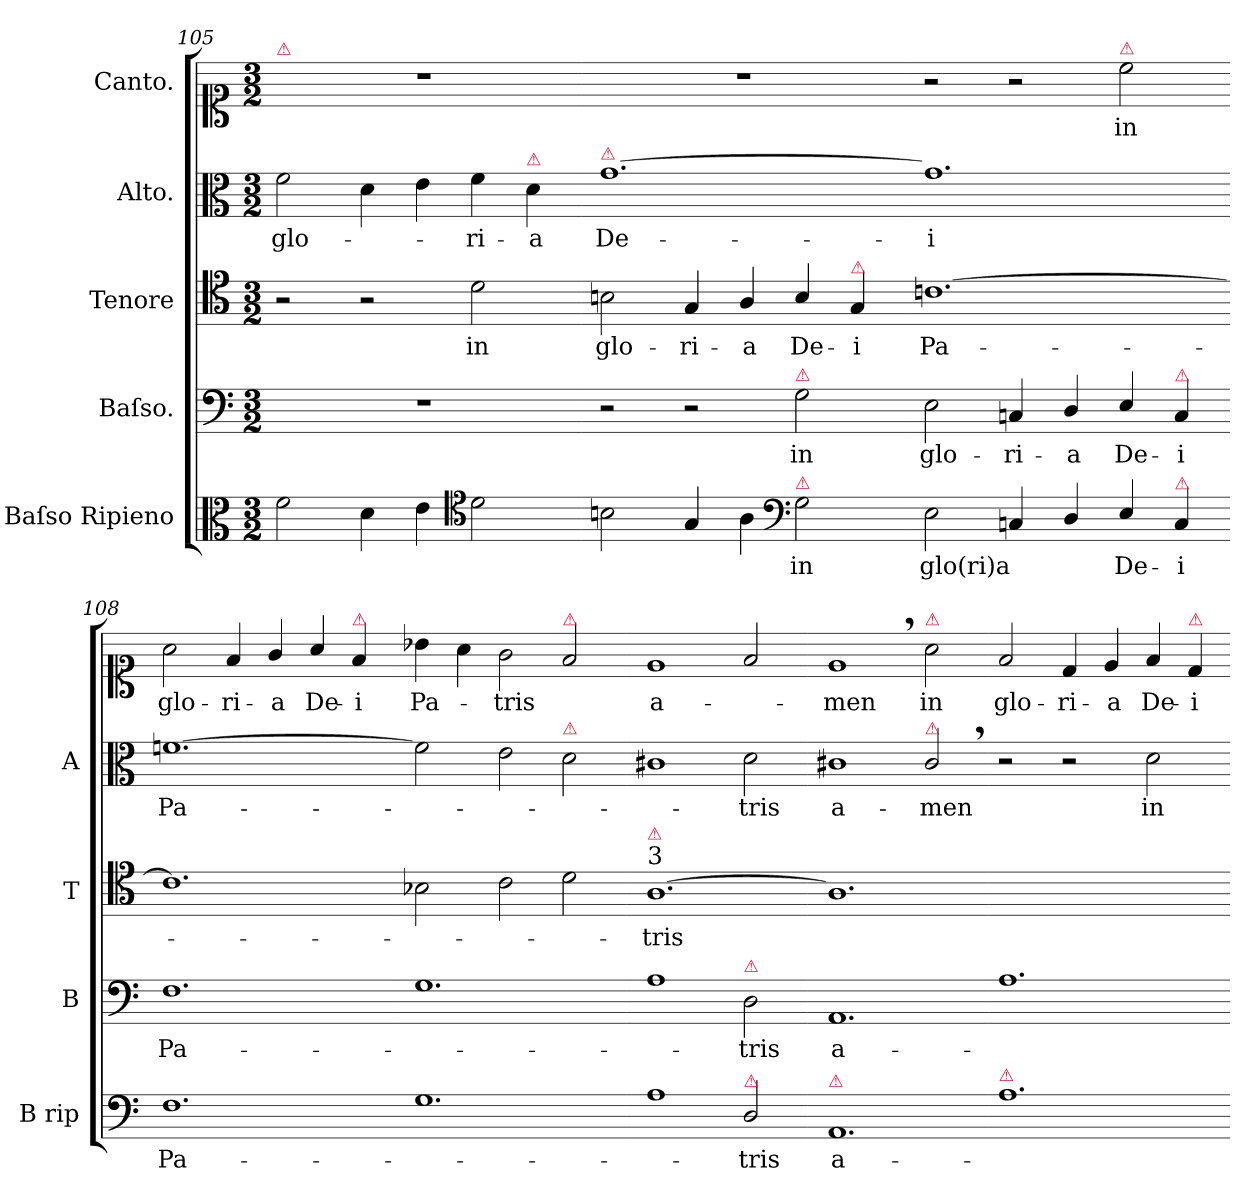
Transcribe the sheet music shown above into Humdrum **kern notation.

**kern	**text	**kern	**text	**kern	**text	**kern	**text	**kern	**text
*part5	*part5	*part4	*part4	*part3	*part3	*part2	*part2	*part1	*part1
*staff5	*staff5	*staff4	*staff4	*staff3	*staff3	*staff2	*staff2	*staff1	*staff1
*I"Baſso Ripieno	*	*I"Baſso.	*	*I"Tenore	*	*I"Alto.	*	*I"Canto.	*
*I'B rip	*	*I'B	*	*I'T	*	*I'A	*	*	*
*clefC3	*	*clefF4	*	*clefC4	*	*clefC3	*	*clefC1	*
*k[]	*	*k[]	*	*k[]	*	*k[]	*	*k[]	*
*M3/2	*	*M3/2	*	*M3/2	*	*M3/2	*	*M3/2	*
=105	=105	=105	=105	=105	=105	=105	=105	=105	=105
!	!	!	!	!	!	!	!	!LO:TX:a:color=crimson:t=⚠	!
2f\	.	1.r	.	2r	.	2f\	glo-	1.r	.
4d\	.	.	.	2r	.	4d\	.	.	.
4e\	.	.	.	.	.	4e\	.	.	.
*clefC4	*	*	*	*	*	*	*	*	*
2d\	.	.	.	2d\	in	4f\	-ri-	.	.
!	!	!	!	!	!	!LO:TX:a:color=crimson:t=⚠	!	!	!
.	.	.	.	.	.	4d\	-a	.	.
=106-	=106-	=106-	=106-	=106-	=106-	=106-	=106-	=106-	=106-
!	!	!	!	!	!	!LO:TX:a:color=crimson:t=⚠	!	!	!
2Bn\	.	2r	.	2Bn\	glo-	[1.g\	De-	1.r	.
4G/	.	2r	.	4G/	-ri-	.	.	.	.
4A\	.	.	.	4A/	-a	.	.	.	.
*clefF4	*	*	*	*	*	*	*	*	*
!	!	!LO:TX:a:color=crimson:t=⚠	!	!	!	!	!	!	!
!LO:TX:a:color=crimson:t=⚠	!	!	!	!	!	!	!	!	!
2G\	in	2G\	in	4B/	De-	.	.	.	.
!	!	!	!	!LO:TX:a:color=crimson:t=⚠	!	!	!	!	!
.	.	.	.	4G/	-i	.	.	.	.
=107-	=107-	=107-	=107-	=107-	=107-	=107-	=107-	=107-	=107-
2E\	glo(ri)a	2E\	glo-	[1.cn\	Pa-	1.g\]	-i	2r	.
4Cn/	.	4Cn/	-ri-	.	.	.	.	2r	.
4D/	.	4D/	-a	.	.	.	.	.	.
!	!	!	!	!	!	!	!	!LO:TX:a:color=crimson:t=⚠	!
4E/	De-	4E/	De-	.	.	.	.	2cc\	in
!	!	!LO:TX:a:color=crimson:t=⚠	!	!	!	!	!	!	!
!LO:TX:a:color=crimson:t=⚠	!	!	!	!	!	!	!	!	!
4C/	-i	4C/	-i	.	.	.	.	.	.
=108-	=108-	=108-	=108-	=108-	=108-	=108-	=108-	=108-	=108-
1.F\	Pa-	1.F\	Pa-	1.c\]	.	[1.fn\	Pa-	2a\	glo-
.	.	.	.	.	.	.	.	4f/	-ri-
.	.	.	.	.	.	.	.	4g/	-a
.	.	.	.	.	.	.	.	4a/	De-
!	!	!	!	!	!	!	!	!LO:TX:a:color=crimson:t=⚠	!
.	.	.	.	.	.	.	.	4f/	-i
=109-	=109-	=109-	=109-	=109-	=109-	=109-	=109-	=109-	=109-
1.G\	.	1.G\	.	2B-X\	.	2f\]	.	4b-X\	Pa-
.	.	.	.	.	.	.	.	4a\	.
.	.	.	.	2c\	.	2e\	.	2g\	-tris
!	!	!	!	!	!	!	!	!LO:TX:a:color=crimson:t=⚠	!
!	!	!	!	!	!	!LO:TX:a:color=crimson:t=⚠	!	!	!
.	.	.	.	2d\	.	2d\	.	2f/	.
=110-	=110-	=110-	=110-	=110-	=110-	=110-	=110-	=110-	=110-
!	!	!	!	!LO:TX:a:t=3	!	!	!	!	!
!	!	!	!	!LO:TX:a:color=crimson:t=⚠	!	!	!	!	!
1A\	.	1A\	.	[1.A\	-tris	1c#X\	.	1e/	a-
!	!	!LO:TX:a:color=crimson:t=⚠	!	!	!	!	!	!	!
!LO:TX:a:color=crimson:t=⚠	!	!	!	!	!	!	!	!	!
2D/	-tris	2D\	-tris	.	.	2d\	-tris	2f/	.
=111-	=111-	=111-	=111-	=111-	=111-	=111-	=111-	=111-	=111-
!LO:TX:a:color=crimson:t=⚠	!	!	!	!	!	!	!	!	!
1.AA/	a-	1.AA/	a-	1.A\]	.	1c#X\	a-	1e,</	-men
!	!	!	!	!	!	!	!	!LO:TX:a:color=crimson:t=⚠	!
!	!	!	!	!	!	!LO:TX:a:color=crimson:t=⚠	!	!	!
.	.	.	.	.	.	2c#,</	-men	2a\	in
=112-	=112-	=112-	=112-	=112-	=112-	=112-	=112-	=112-	=112-
!LO:TX:a:color=crimson:t=⚠	!	!	!	!	!	!	!	!	!
1.A\	.	1.A\	.	1.ryy	.	2r	.	2f/	glo-
.	.	.	.	.	.	2r	.	4d/	-ri-
.	.	.	.	.	.	.	.	4e/	-a
.	.	.	.	.	.	2d\	in	4f/	De-
!	!	!	!	!	!	!	!	!LO:TX:a:color=crimson:t=⚠	!
.	.	.	.	.	.	.	.	4d/	-i
=-	=-	=-	=-	=-	=-	=-	=-	=-	=-
*-	*-	*-	*-	*-	*-	*-	*-	*-	*-
